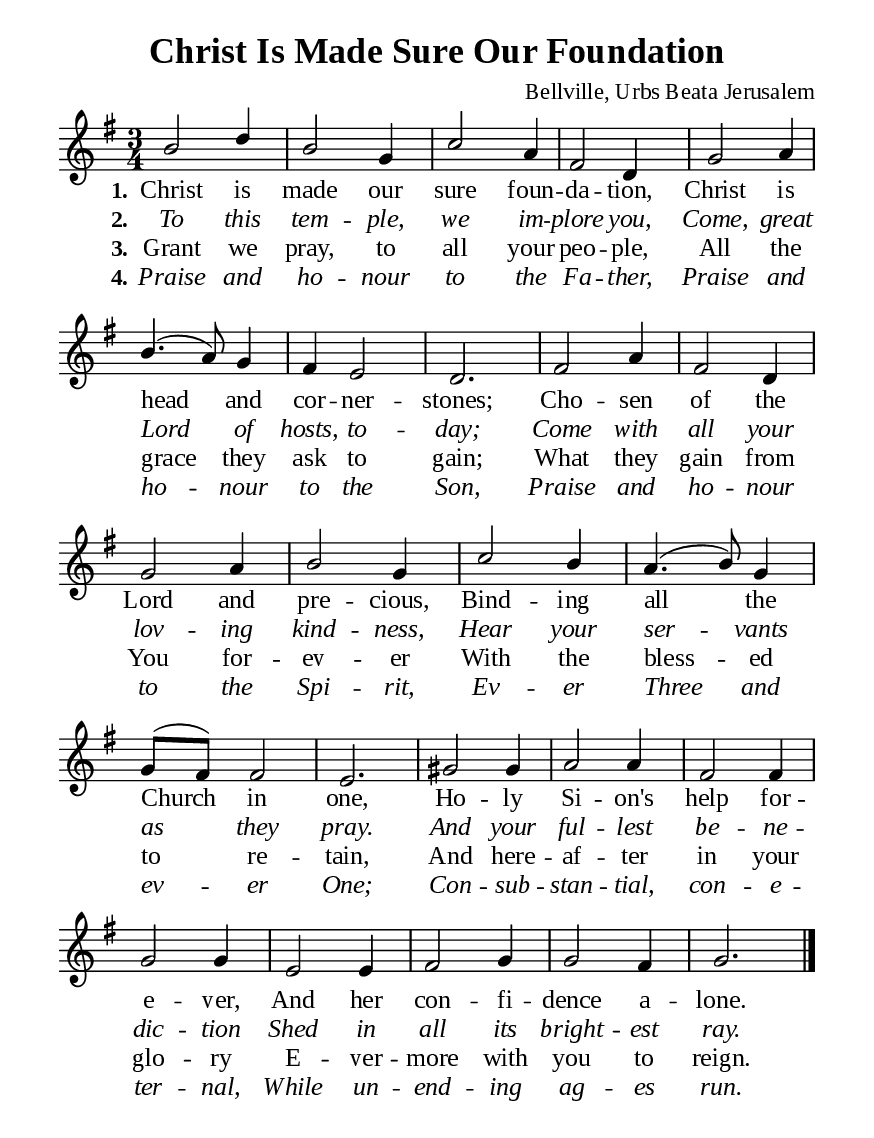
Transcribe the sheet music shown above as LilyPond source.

\version "2.18.2"

\header {
  title = "Christ Is Made Sure Our Foundation"
  composer = "Bellville, Urbs Beata Jerusalem"
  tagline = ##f
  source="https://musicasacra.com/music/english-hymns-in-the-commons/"
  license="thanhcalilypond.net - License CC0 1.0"
}

global= {
  \key g \major
  \time 3/4
  \override Score.BarNumber.break-visibility = ##(#f #f #f)
  \override Lyrics.LyricSpace.minimum-distance = #3.0
}

\paper {
  #(set-paper-size "a5")
  top-margin = 10\mm
  bottom-margin = 5\mm
  left-margin = 10\mm
  right-margin = 10\mm
  indent = #0
  #(define fonts
	 (make-pango-font-tree "Liberation Serif"
	 		       "Liberation Serif"
			       "Liberation Serif"
			       (/ 20 20)))
  system-system-spacing = #'((basic-distance . 3) (padding . 3))
}

printItalic = \with {
  \override LyricText.font-shape = #'italic
}

% Verse music
musicVerseSoprano = \relative c'' {
  b2 d4 |
  b2 g4 |
  c2 a4 |
  fis2 d4 |
  g2 a4 |
  b4. (a8) g4 |
  fis e2 |
  d2. |
  fis2 a4 |
  fis2 d4 |
  g2 a4 |
  b2 g4 |
  c2 b4 |
  a4. (b8) g4 |
  g8 (fis) fis2 |
  e2. |
  gis2 gis4 |
  a2 a4 |
  fis2 fis4 |
  g2 g4 |
  e2 e4 |
  fis2 g4 |
  g2 fis4 |
  g2. \bar "|."
}

% Verse lyrics
verseOne = \lyricmode {
  \set stanza = #"1."
  Christ is made our sure foun -- da -- tion,
  Christ is head and cor -- ner -- stones;
  Cho -- sen of the Lord and pre -- cious,
  Bind -- ing all the Church in one,
  Ho -- ly Si -- on's help for -- e -- ver,
  And her con -- fi -- dence a -- lone.
}

verseTwo = \lyricmode {
  \set stanza = #"2."
  To this tem -- ple, we im -- plore you,
  Come, great Lord of hosts, to -- day;
  Come with all your lov -- ing kind -- ness,
  Hear your ser -- vants as they pray.
  And your ful -- lest be -- ne -- dic -- tion
  Shed in all its bright -- est ray.
}

verseThree = \lyricmode {
  \set stanza = #"3."
  Grant we pray, to all your peo -- ple,
  All the grace they  ask to gain;
  What they gain from You for -- ev -- er
  With the bless -- ed to re -- tain,
  And here -- af -- ter in your glo -- ry
  E -- ver -- more with you to reign.
}

verseFour = \lyricmode {
  \set stanza = #"4."
  Praise and ho -- nour to the Fa -- ther,
  Praise and ho -- nour to the Son,
  Praise and ho -- nour to the Spi -- rit,
  Ev -- er Three and ev -- er One;
  Con -- sub -- stan -- tial, con -- e -- ter -- nal,
  While un -- end -- ing ag -- es run.
}

% Layout
\score {
    \new ChoirStaff <<
      \new Staff <<
        \clef "treble"
        \new Voice = "sopranos" { \global \stemUp \slurUp \musicVerseSoprano }
      >>
      \new Lyrics \lyricsto sopranos \verseOne
      \new Lyrics \printItalic \lyricsto sopranos \verseTwo
      \new Lyrics \lyricsto sopranos \verseThree
      \new Lyrics \printItalic \lyricsto sopranos \verseFour
    >>
}
